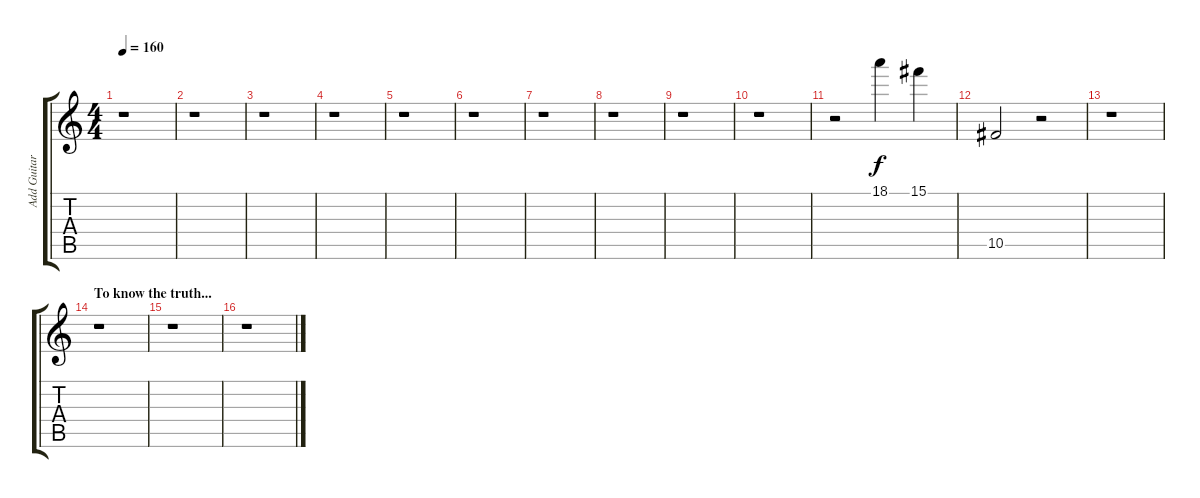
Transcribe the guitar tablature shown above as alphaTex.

\track ("Add Guitar 2" "Add Guitar") {instrument distortionguitar}
\staff {score tabs}
\tuning (Eb4 Bb3 Gb3 Db3 Ab2 Eb2) {hide}
\ts (4 4)
\tempo 160
\clef g2
\ks c
r.1{dy f} |
r.1 |
r.1 |
r.1 |
r.1 |
r.1 |
r.1 |
r.1 |
r.1 |
r.1 |
r.2{volume 5} 18.1.4 15.1.4 |
10.5.2 r.2 |
r.1 |
\section ("" "To know the truth...")
r.1 |
r.1 |
r.1
